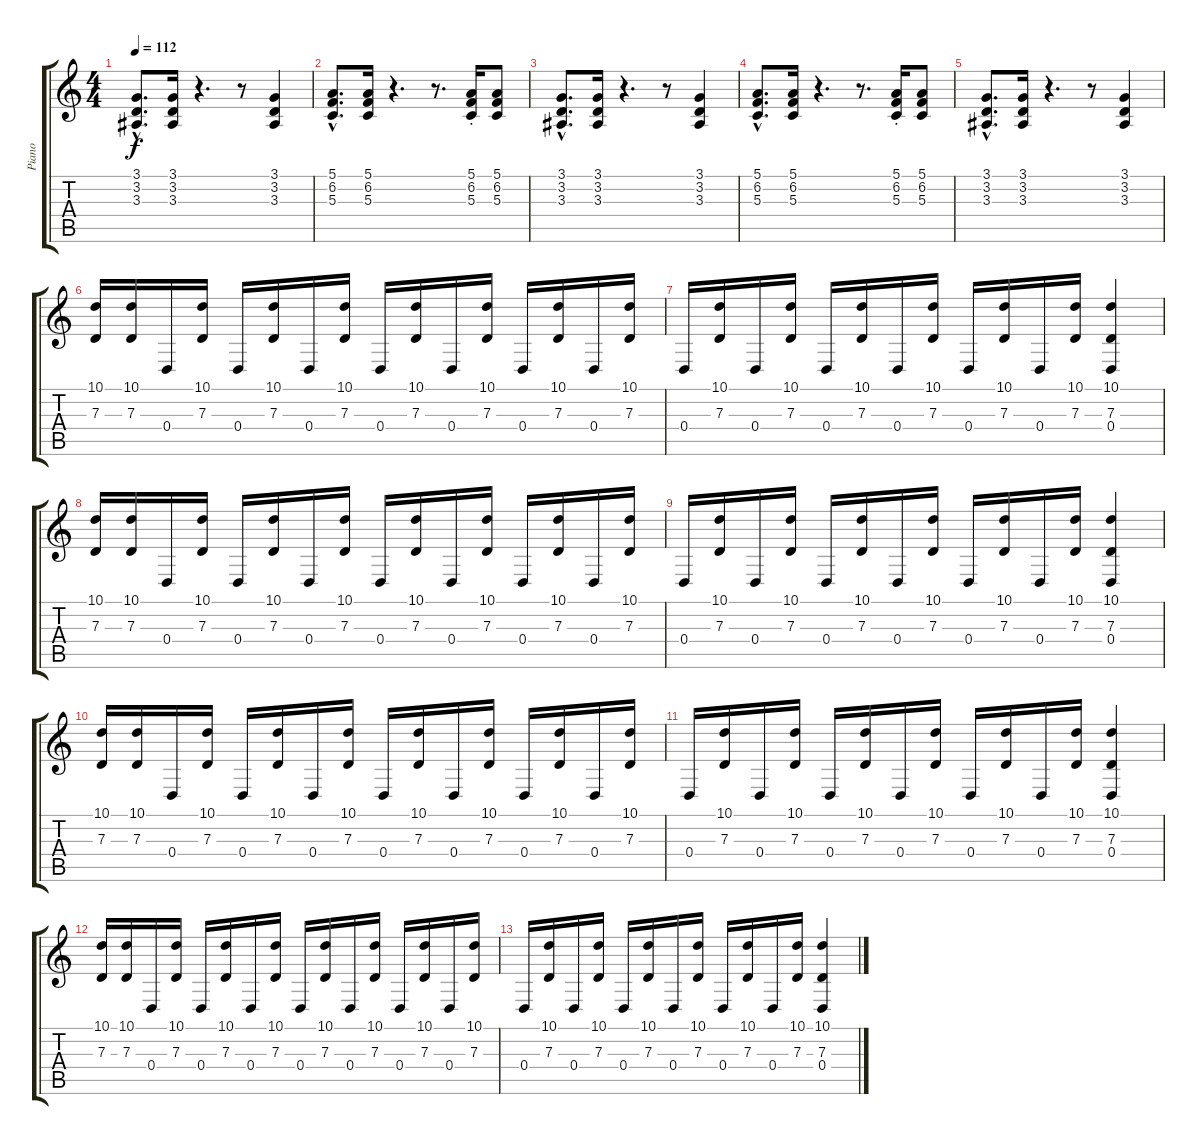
\track ("Piano" "Piano") {instrument acousticgrandpiano}
\staff {score tabs}
\tuning (E4 B3 G3 D3 A2 E2) {hide}
\ts (4 4)
\tempo 112
\clef g2
\ks c
(3.1{hac} 3.2{hac} 3.3{hac}).8{d dy f} (3.1 3.2 3.3).16 r.4{d} r.8 (3.1 3.2 3.3).4 |
(5.1{hac} 6.2{hac} 5.3{hac}).8{d} (5.1 6.2 5.3).16 r.4{d} r.8{d} (5.1{st} 6.2{st} 5.3{st}).16 (5.1 6.2 5.3).8 |
(3.1{hac} 3.2{hac} 3.3{hac}).8{d} (3.1 3.2 3.3).16 r.4{d} r.8 (3.1 3.2 3.3).4 |
(5.1{hac} 6.2{hac} 5.3{hac}).8{d} (5.1 6.2 5.3).16 r.4{d} r.8{d} (5.1{st} 6.2{st} 5.3{st}).16 (5.1 6.2 5.3).8 |
(3.1{hac} 3.2{hac} 3.3{hac}).8{d} (3.1 3.2 3.3).16 r.4{d} r.8 (3.1 3.2 3.3).4 |
(10.1 7.3).16 (10.1 7.3).16 0.4.16 (10.1 7.3).16 0.4.16 (10.1 7.3).16 0.4.16 (10.1 7.3).16 0.4.16 (10.1 7.3).16 0.4.16 (10.1 7.3).16 0.4.16 (10.1 7.3).16 0.4.16 (10.1 7.3).16 |
0.4.16 (10.1 7.3).16 0.4.16 (10.1 7.3).16 0.4.16 (10.1 7.3).16 0.4.16 (10.1 7.3).16 0.4.16 (10.1 7.3).16 0.4.16 (10.1 7.3).16 (10.1 7.3 0.4).4 |
(10.1 7.3).16 (10.1 7.3).16 0.4.16 (10.1 7.3).16 0.4.16 (10.1 7.3).16 0.4.16 (10.1 7.3).16 0.4.16 (10.1 7.3).16 0.4.16 (10.1 7.3).16 0.4.16 (10.1 7.3).16 0.4.16 (10.1 7.3).16 |
0.4.16 (10.1 7.3).16 0.4.16 (10.1 7.3).16 0.4.16 (10.1 7.3).16 0.4.16 (10.1 7.3).16 0.4.16 (10.1 7.3).16 0.4.16 (10.1 7.3).16 (10.1 7.3 0.4).4 |
(10.1 7.3).16 (10.1 7.3).16 0.4.16 (10.1 7.3).16 0.4.16 (10.1 7.3).16 0.4.16 (10.1 7.3).16 0.4.16 (10.1 7.3).16 0.4.16 (10.1 7.3).16 0.4.16 (10.1 7.3).16 0.4.16 (10.1 7.3).16 |
0.4.16 (10.1 7.3).16 0.4.16 (10.1 7.3).16 0.4.16 (10.1 7.3).16 0.4.16 (10.1 7.3).16 0.4.16 (10.1 7.3).16 0.4.16 (10.1 7.3).16 (10.1 7.3 0.4).4 |
(10.1 7.3).16 (10.1 7.3).16 0.4.16 (10.1 7.3).16 0.4.16 (10.1 7.3).16 0.4.16 (10.1 7.3).16 0.4.16 (10.1 7.3).16 0.4.16 (10.1 7.3).16 0.4.16 (10.1 7.3).16 0.4.16 (10.1 7.3).16 |
0.4.16 (10.1 7.3).16 0.4.16 (10.1 7.3).16 0.4.16 (10.1 7.3).16 0.4.16 (10.1 7.3).16 0.4.16 (10.1 7.3).16 0.4.16 (10.1 7.3).16 (10.1 7.3 0.4).4
